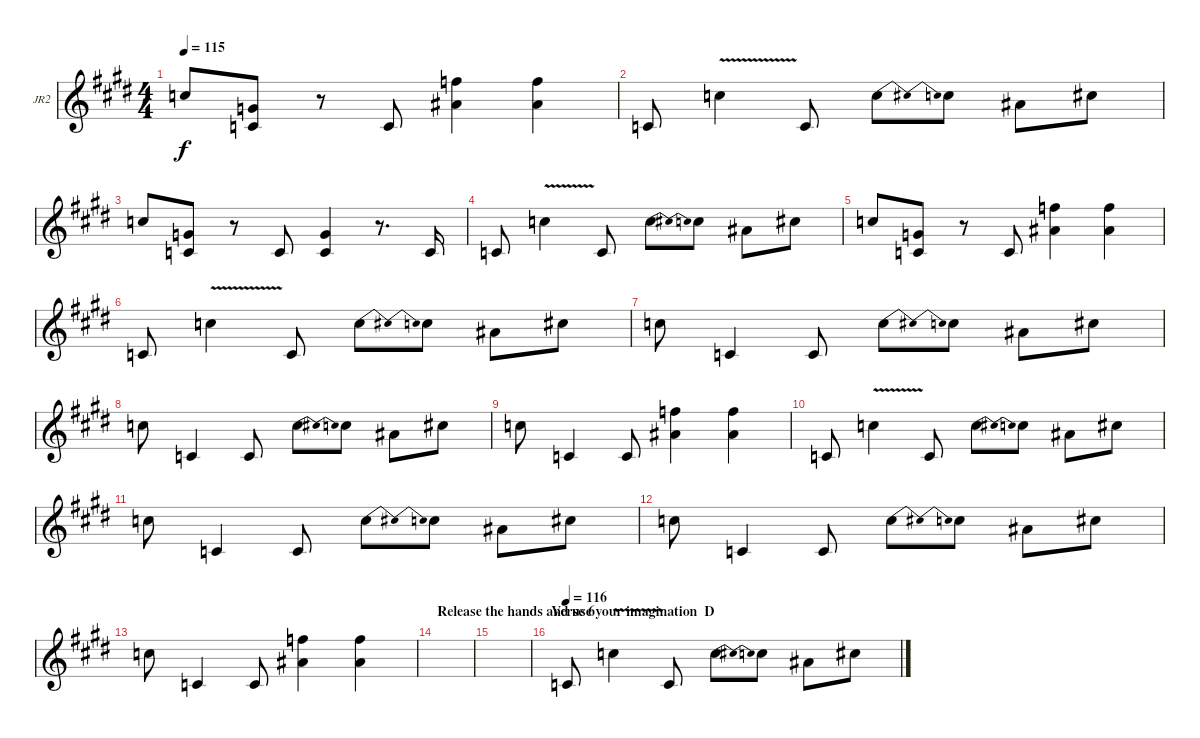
\defaultSystemsLayout 4
\bracketExtendMode groupsimilarinstruments
\firstSystemTrackNameOrientation horizontal
\otherSystemsTrackNameOrientation horizontal
\track ("Jordan Rudess String" "JR2") {instrument stringensemble1}
\staff {score}
\tuning (E4 B3 G3 D3 A2 E2)
\displaytranspose 12
\ts (4 4)
\tempo 115
\clef g2
\ks e
1.2.8{dy f} (0.3 3.5).8 r.8 3.5.8 (3.3 1.1).4 (1.1 3.3).4 |
3.5.8 1.2{v}.4 3.5.8 1.2{be (bendrelease 0 0 24.599999999999998 2 37.199999999999996 2 59.4 0)}.8 1.2.8 3.3.8 2.2.8 |
1.2.8 (0.3 3.5).8 r.8 3.5.8 (3.5 0.3).4 r.8{d} 3.5.16 |
3.5.8 1.2{v}.4 3.5.8 1.2{be (bendrelease 0 0 24.599999999999998 2 37.199999999999996 2 59.4 0)}.8 1.2.8 3.3.8 2.2.8 |
1.2.8 (0.3 3.5).8 r.8 3.5.8 (3.3 1.1).4 (1.1 3.3).4 |
3.5.8 1.2{v}.4 3.5.8 1.2{be (bendrelease 0 0 24.599999999999998 2 37.199999999999996 2 59.4 0)}.8 1.2.8 3.3.8 2.2.8 |
1.2.8 3.5.4 3.5.8 1.2{be (bendrelease 0 0 24.599999999999998 2 37.199999999999996 2 59.4 0)}.8 1.2.8 3.3.8 2.2.8 |
1.2.8 3.5.4 3.5.8 1.2{be (bendrelease 0 0 24.599999999999998 2 37.199999999999996 2 59.4 0)}.8 1.2.8 3.3.8 2.2.8 |
1.2.8 3.5.4 3.5.8 (3.3 1.1).4 (1.1 3.3).4 |
3.5.8 1.2{v}.4 3.5.8 1.2{be (bendrelease 0 0 24.599999999999998 2 37.199999999999996 2 59.4 0)}.8 1.2.8 3.3.8 2.2.8 |
1.2.8 3.5.4 3.5.8 1.2{be (bendrelease 0 0 24.599999999999998 2 37.199999999999996 2 59.4 0)}.8 1.2.8 3.3.8 2.2.8 |
1.2.8 3.5.4 3.5.8 1.2{be (bendrelease 0 0 24.599999999999998 2 37.199999999999996 2 59.4 0)}.8 1.2.8 3.3.8 2.2.8 |
1.2.8 3.5.4 3.5.8 (3.3 1.1).4 (1.1 3.3).4 |
\section ("" "Release the hands and use your imagination  D")
|
|
\section ("" "Verse 6")
\tempo 116
3.5.8 1.2{v}.4 3.5.8 1.2{be (bendrelease 0 0 24.599999999999998 2 37.199999999999996 2 59.4 0)}.8 1.2.8 3.3.8 2.2.8
